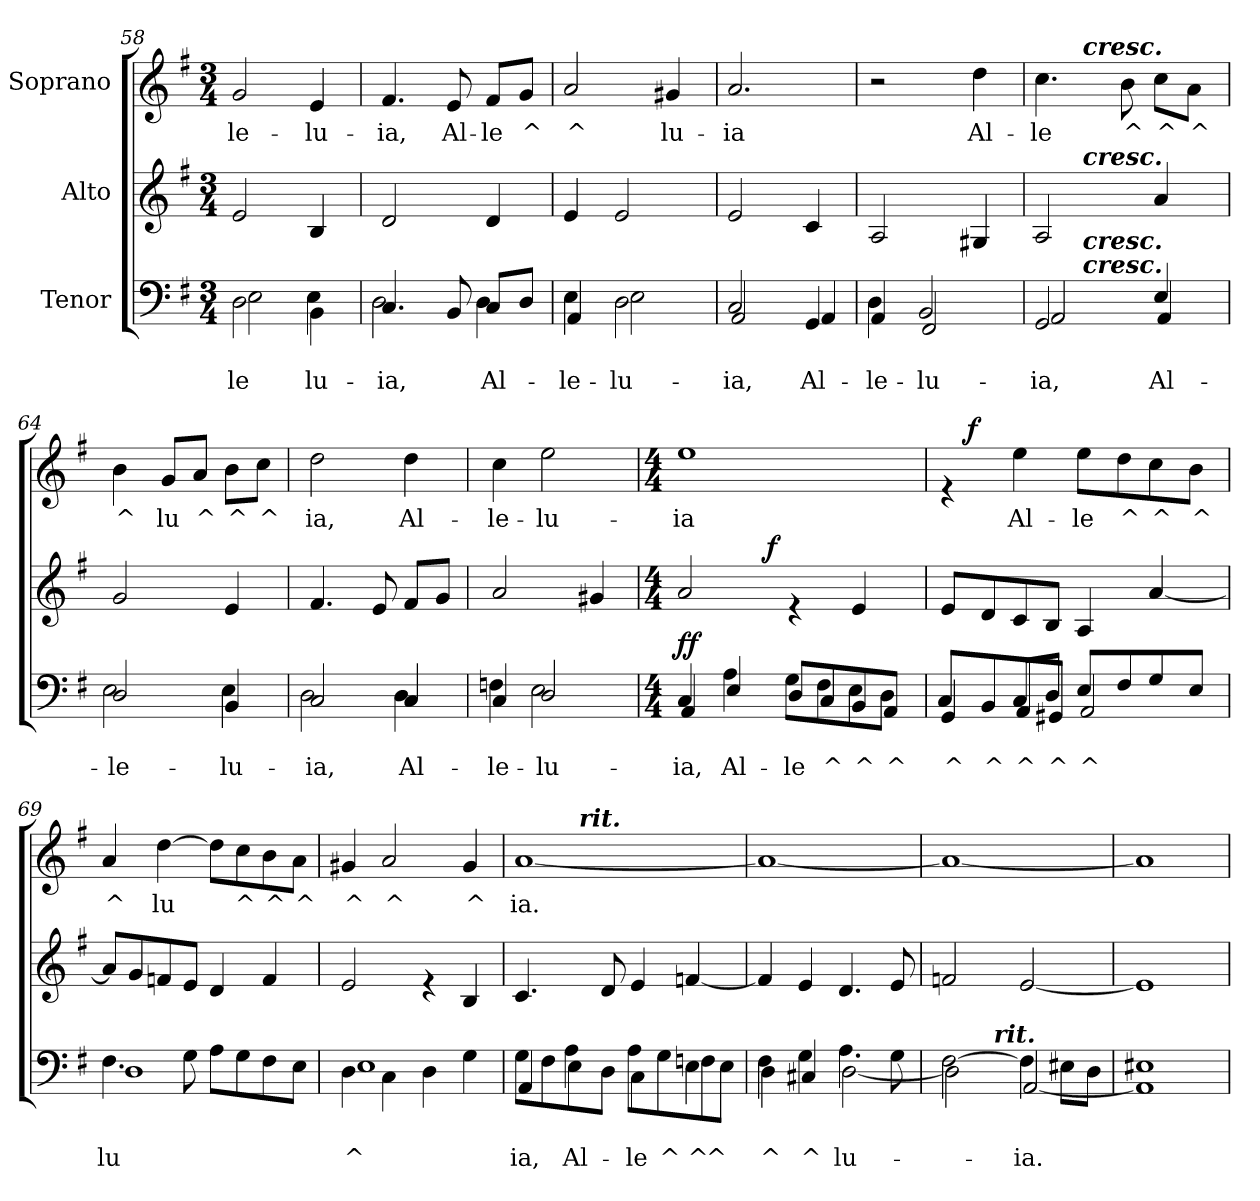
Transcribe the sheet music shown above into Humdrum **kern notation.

**kern	**text	**text	**dynam	**kern	**dynam	**kern	**text	**dynam
*part3	*part3	*part3	*part3	*part2	*part2	*part1	*part1	*part1
*staff3	*staff3	*staff3	*staff3	*staff2	*staff2	*staff1	*staff1	*staff1
*I"Tenor	*	*	*	*I"Alto	*	*I"Soprano	*	*
*clefF4	*	*	*	*clefG2	*	*clefG2	*	*
*k[f#]	*	*	*	*k[f#]	*	*k[f#]	*	*
*G:	*	*	*	*G:	*	*G:	*	*
*M3/4	*	*	*	*M3/4	*	*M3/4	*	*
=58	=58	=58	=58	=58	=58	=58	=58	=58
*^	*	*	*	*	*	*	*	*
!	!	!	!LO:LY:b	!	!	!	!	!LO:LY:b	!
2D\	2E\	.	-le	.	2e/	.	2g/	-le-	.
!	!	!	!LO:LY:b	!	!	!	!	!LO:LY:b	!
4BB\	4E\	.	lu-	.	4B/	.	4e/	-lu-	.
=59	=59	=59	=59	=59	=59	=59	=59	=59	=59
!	!	!	!LO:LY:b	!	!	!	!	!LO:LY:b	!
4.C/	2D\	.	-ia,	.	2d/	.	4.f#/	-ia,	.
!	!	!	!	!	!	!	!	!LO:LY:b	!
8BB/	.	.	.	.	.	.	8e/	Al-	.
!	!	!	!LO:LY:b	!	!	!	!	!LO:LY:b	!
8C/L	4D\	.	Al-	.	4d/	.	8f#/L	-le	.
!	!	!	!	!	!	!	!	!LO:LY:b	!
8D/J	.	.	.	.	.	.	8g/J	^	.
=60	=60	=60	=60	=60	=60	=60	=60	=60	=60
!	!	!	!LO:LY:b	!	!	!	!	!LO:LY:b	!
4E\	4AA/	.	-le-	.	4e/	.	2a/	^	.
!	!	!	!LO:LY:b	!	!	!	!	!	!
2D\	2E\	.	-lu-	.	2e/	.	.	.	.
!	!	!	!	!	!	!	!	!LO:LY:b	!
.	.	.	.	.	.	.	4g#X/	lu-	.
=61	=61	=61	=61	=61	=61	=61	=61	=61	=61
!	!	!	!LO:LY:b	!	!	!	!	!LO:LY:b	!
2C/	2AA/	.	-ia,	.	2e/	.	2.a/	-ia	.
!	!	!	!LO:LY:b	!	!	!	!	!	!
4GG/	4AA/	.	Al-	.	4c/	.	.	.	.
=62	=62	=62	=62	=62	=62	=62	=62	=62	=62
!	!	!	!LO:LY:b	!	!	!	!	!	!
4AA/	4D\	.	-le-	.	2A/	.	2r	.	.
!	!	!	!LO:LY:b	!	!	!	!	!	!
2FF#/	2BB/	.	-lu-	.	.	.	.	.	.
!	!	!	!	!	!	!	!	!LO:LY:b	!
.	.	.	.	.	4G#X/	.	4dd\	Al-	.
!!LO:LB:g=z
=63	=63	=63	=63	=63	=63	=63	=63	=63	=63
!	!	!	!LO:LY:b	!	!	!	!	!LO:LY:b	!
*	*^	*	*	*	*^	*	*^	*	*
2GG/	2AA/	8..ryy	.	-ia,	.	2A/	8..ryy	.	4.cc\	8..ryy	-le	.
!	!	!	!	!	!	!	!	!	!	!LO:TX:a:Bi:t=cresc.	!	!
!	!	!	!	!	!	!	!LO:TX:a:Bi:t=cresc.	!	!	!	!	!
!	!	!LO:TX:a:Bi:t=cresc.	!	!	!	!	!	!	!	!	!	!
!	!	!LO:TX:a:Bi:t=cresc.	!	!	!	!	!	!	!	!	!	!
.	.	2ryy	.	.	.	.	2ryy	.	.	2ryy	.	.
!	!	!	!	!	!	!	!	!	!	!	!LO:LY:b	!
.	.	.	.	.	.	.	.	.	8b\	.	^	.
!	!	!	!	!LO:LY:b	!	!	!	!	!	!	!LO:LY:b	!
4E/	4AA/	.	.	Al-	.	4a/	.	.	8cc\L	.	^	.
!	!	!	!	!	!	!	!	!	!	!	!LO:LY:b	!
.	.	.	.	.	.	.	.	.	8a\J	.	^	.
.	.	32ryy	.	.	.	.	32ryy	.	.	32ryy	.	.
=64	=64	=64	=64	=64	=64	=64	=64	=64	=64	=64	=64	=64
!	!	!	!	!LO:LY:b	!	!	!	!	!	!	!LO:LY:b	!
*	*v	*v	*	*	*	*	*	*	*v	*v	*	*
*	*	*	*	*	*v	*v	*	*	*	*
2D/	2E\	.	-le-	.	2g/	.	4b\	^	.
!	!	!	!	!	!	!	!	!LO:LY:b	!
.	.	.	.	.	.	.	8g/L	lu	.
!	!	!	!	!	!	!	!	!LO:LY:b	!
.	.	.	.	.	.	.	8a/J	^	.
!	!	!	!LO:LY:b	!	!	!	!	!LO:LY:b	!
4BB/	4E\	.	-lu-	.	4e/	.	8b\L	^	.
!	!	!	!	!	!	!	!	!LO:LY:b	!
.	.	.	.	.	.	.	8cc\J	^	.
=65	=65	=65	=65	=65	=65	=65	=65	=65	=65
!	!	!	!LO:LY:b	!	!	!	!	!LO:LY:b	!
2C/	2D\	.	-ia,	.	4.f#/	.	2dd\	ia,	.
.	.	.	.	.	8e/	.	.	.	.
!	!	!	!LO:LY:b	!	!	!	!	!LO:LY:b	!
4C/	4D\	.	Al-	.	8f#/L	.	4dd\	Al-	.
.	.	.	.	.	8g/J	.	.	.	.
=66	=66	=66	=66	=66	=66	=66	=66	=66	=66
!	!	!	!LO:LY:b	!	!	!	!	!LO:LY:b	!
4C/	4Fn\	.	-le-	.	2a/	.	4cc\	-le-	.
!	!	!	!LO:LY:b	!	!	!	!	!LO:LY:b	!
2D/	2E\	.	-lu-	.	.	.	2ee\	-lu-	.
.	.	.	.	.	4g#X/	.	.	.	.
=67	=67	=67	=67	=67	=67	=67	=67	=67	=67
*M4/4	*	*	*	*	*M4/4	*	*M4/4	*	*
!	!	!	!LO:LY:b	!LO:DY:a	!	!	!	!LO:LY:b	!
!	!	!	!	!LO:DY:n=1:a	!	!	!	!	!
*	*	*	*	*	*^	*	*	*	*
4C/	4AA/	.	-ia,	f f	2a/	4..ryy	.	1ee	-ia	.
!	!	!	!LO:LY:b	!	!	!	!	!	!	!
4E/	4A\	.	Al-	.	.	.	.	.	.	.
!	!	!	!	!	!	!	!LO:DY:a	!	!	!
.	.	.	.	.	.	2ryy	f	.	.	.
!	!	!	!LO:LY:b	!	!	!	!	!	!	!
8D/L	8G\L	.	-le	.	4re	.	.	.	.	.
!	!	!	!LO:LY:b	!	!	!	!	!	!	!
8C/	8F#\	.	^	.	.	.	.	.	.	.
!	!	!	!LO:LY:b	!	!	!	!	!	!	!
8BB/	8E\	.	^	.	4e/	.	.	.	.	.
!	!	!	!LO:LY:b	!	!	!	!	!	!	!
8AA/J	8D\J	.	^	.	.	.	.	.	.	.
.	.	.	.	.	.	16ryy	.	.	.	.
=68	=68	=68	=68	=68	=68	=68	=68	=68	=68	=68
!	!	!	!LO:LY:b	!	!	!	!	!	!	!
*	*	*	*	*	*v	*v	*	*^	*	*
4GG/	8C/L	.	^	.	8e/L	.	4re	16.ryy	.	.
!	!	!	!	!	!	!	!	!	!	!LO:DY:a
.	.	.	.	.	.	.	.	2ryy	.	f
!	!	!	!LO:LY:b	!	!	!	!	!	!	!
.	8BB/	.	^	.	8d/	.	.	.	.	.
!	!	!	!LO:LY:b	!	!	!	!	!	!LO:LY:b	!
8C/L	8AA/	.	^	.	8c/	.	4ee\	.	Al-	.
!	!	!	!LO:LY:b	!	!	!	!	!	!	!
8D/J	8GG#X/J	.	^	.	8B/J	.	.	.	.	.
!	!	!	!LO:LY:b	!	!	!	!	!	!LO:LY:b	!
8E/L	2AA/	.	^	.	4A/	.	8ee\L	.	-le	.
.	.	.	.	.	.	.	.	4ryy	.	.
!	!	!	!	!	!	!	!	!	!LO:LY:b	!
8F#/	.	.	.	.	.	.	8dd\	.	^	.
!	!	!	!	!	!	!	!	!	!LO:LY:b	!
8G/	.	.	.	.	[<4a/	.	8cc\	.	^	.
.	.	.	.	.	.	.	.	8ryy	.	.
!	!	!	!	!	!	!	!	!	!LO:LY:b	!
8E/J	.	.	.	.	.	.	8b\J	.	^	.
.	.	.	.	.	.	.	.	32ryy	.	.
!!LO:PB:g=z
=69	=69	=69	=69	=69	=69	=69	=69	=69	=69	=69
!	!	!	!LO:LY:b	!	!	!	!	!	!LO:LY:b	!
*	*	*	*	*	*	*	*v	*v	*	*
4.F#\	1D	.	lu	.	8a/L]	.	4a/	^	.
.	.	.	.	.	8g/	.	.	.	.
!	!	!	!	!	!	!	!	!LO:LY:b	!
.	.	.	.	.	8fn/	.	[>4dd\	lu	.
8G\	.	.	.	.	8e/J	.	.	.	.
8A\L	.	.	.	.	4d/	.	8dd\L]	.	.
!	!	!	!	!	!	!	!	!LO:LY:b	!
8G\	.	.	.	.	.	.	8cc\	^	.
!	!	!	!	!	!	!	!	!LO:LY:b	!
8F#\	.	.	.	.	4f/	.	8b\	^	.
!	!	!	!	!	!	!	!	!LO:LY:b	!
8E\J	.	.	.	.	.	.	8a\J	^	.
=70	=70	=70	=70	=70	=70	=70	=70	=70	=70
!	!	!	!LO:LY:b	!	!	!	!	!LO:LY:b	!
4D\	1E	.	^	.	2e/	.	4g#X/	^	.
!	!	!	!	!	!	!	!	!LO:LY:b	!
4C\	.	.	.	.	.	.	2a/	^	.
4D\	.	.	.	.	4re	.	.	.	.
!	!	!	!	!	!	!	!	!LO:LY:b	!
4G\	.	.	.	.	4B/	.	4g#/	^	.
=71	=71	=71	=71	=71	=71	=71	=71	=71	=71
*	*	*	*	*	*	*	*MM110	*	*
!	!	!	!LO:LY:b	!	!	!	!	!LO:LY:b	!
*	*	*	*	*	*	*	*^	*	*
8G\L	4AA/	.	ia,	.	4.c/	.	[<1a	4ryy	ia.	.
8F#\	.	.	.	.	.	.	.	.	.	.
!	!	!	!LO:LY:b	!	!	!	!	!	!	!
8E\	4A\	.	Al-	.	.	.	.	32ryy	.	.
!	!	!	!	!	!	!	!	!LO:TX:a:Bi:t=rit.	!	!
.	.	.	.	.	.	.	.	2ryy	.	.
8D\J	.	.	.	.	8d/	.	.	.	.	.
!	!	!	!LO:LY:b	!	!	!	!	!	!	!
4C\	8A\L	.	-le	.	4e/	.	.	.	.	.
!	!	!	!LO:LY:b	!	!	!	!	!	!	!
.	8G\	.	^	.	.	.	.	.	.	.
!	!	!	!LO:LY:b	!	!	!	!	!	!	!
4E\	8Fn\	.	^	.	[<4fn/	.	.	.	.	.
.	.	.	.	.	.	.	.	8..ryy	.	.
!	!	!	!LO:LY:b	!	!	!	!	!	!	!
.	8E\J	.	^	.	.	.	.	.	.	.
*	*	*	*	*	*	*	*v	*v	*	*
=72	=72	=72	=72	=72	=72	=72	=72	=72	=72
*	*	*	*	*	*	*	*MM100	*	*
*	*	*	*	*	*	*	*^	*	*
!	!	!	!LO:LY:b	!	!	!	!	!	!	!
*	*	*	*	*	*	*	*v	*v	*	*
4F#\	4D\	.	^	.	4f/]	.	1a_	.	.
!	!	!	!LO:LY:b	!	!	!	!	!	!
4G\	4C#X/	.	^	.	4e/	.	.	.	.
!	!	!	!LO:LY:b	!	!	!	!	!	!
4.A\	[>2D\	.	lu-	.	4.d/	.	.	.	.
8G\	.	.	.	.	8e/	.	.	.	.
*v	*v	*	*	*	*	*	*	*	*
=73	=73	=73	=73	=73	=73	=73	=73	=73
*	*	*	*	*	*	*MM80	*	*
*^	*	*	*	*	*	*	*	*
*	*^	*	*	*	*	*	*	*	*
[>2F#\	2D\]	4.ryy	.	.	.	2fn/	.	1a_	.	.
!	!	!LO:TX:a:Bi:t=rit.	!	!	!	!	!	!	!	!
.	.	2ryy	.	.	.	.	.	.	.	.
!	!	!	!	!LO:LY:b	!	!	!	!	!	!
4F#\]	[<2AA/	.	.	-ia.	.	[<2e/	.	.	.	.
8E#X\L	.	.	.	.	.	.	.	.	.	.
8D\J	.	8ryy	.	.	.	.	.	.	.	.
*	*v	*v	*	*	*	*	*	*	*	*
=74	=74	=74	=74	=74	=74	=74	=74	=74	=74
1E#X	1AA]	.	.	.	1e]	.	1a]	.	.
*v	*v	*	*	*	*	*	*	*	*
=	=	=	=	=	=	=	=	=
*-	*-	*-	*-	*-	*-	*-	*-	*-
